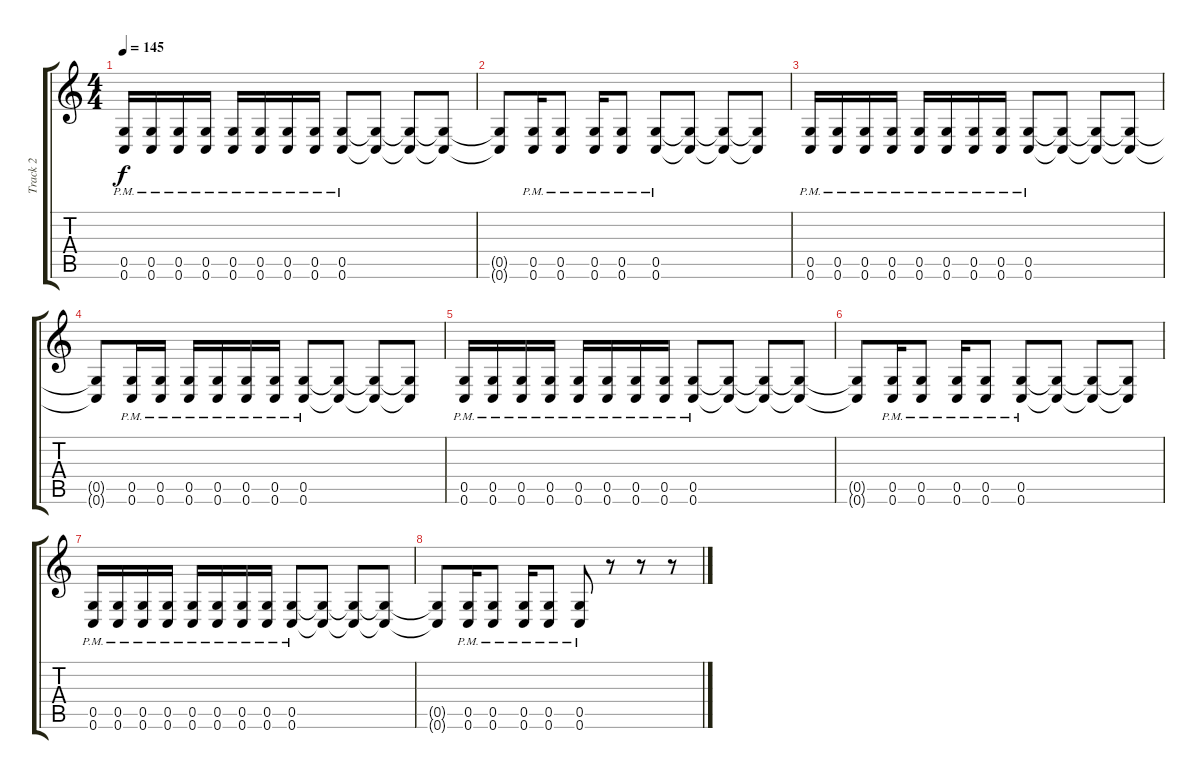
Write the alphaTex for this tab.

\track ("Track 2" "Track 2") {instrument distortionguitar}
\staff {score tabs}
\tuning (D4 A3 F3 C3 G2 C2) {hide}
\ts (4 4)
\section ("" "")
\tempo 145
\clef g2
\ks c
(0.5{pm} 0.6{pm}).16{dy f} (0.5{pm} 0.6{pm}).16 (0.5{pm} 0.6{pm}).16 (0.5{pm} 0.6{pm}).16 (0.5{pm} 0.6{pm}).16 (0.5{pm} 0.6{pm}).16 (0.5{pm} 0.6{pm}).16 (0.5{pm} 0.6{pm}).16 (0.5{pm} 0.6{pm}).8 (0.5{t} 0.6{t}).8 (0.5{t} 0.6{t}).8 (0.5{t} 0.6{t}).8 |
(0.5{t} 0.6{t}).8 (0.5{pm} 0.6{pm}).16 (0.5{pm} 0.6{pm}).8 (0.5{pm} 0.6{pm}).16 (0.5{pm} 0.6{pm}).8 (0.5{pm} 0.6{pm}).8 (0.5{t} 0.6{t}).8 (0.5{t} 0.6{t}).8 (0.5{t} 0.6{t}).8 |
(0.5{pm} 0.6{pm}).16 (0.5{pm} 0.6{pm}).16 (0.5{pm} 0.6{pm}).16 (0.5{pm} 0.6{pm}).16 (0.5{pm} 0.6{pm}).16 (0.5{pm} 0.6{pm}).16 (0.5{pm} 0.6{pm}).16 (0.5{pm} 0.6{pm}).16 (0.5{pm} 0.6{pm}).8 (0.5{t} 0.6{t}).8 (0.5{t} 0.6{t}).8 (0.5{t} 0.6{t}).8 |
(0.5{t} 0.6{t}).8 (0.5{pm} 0.6{pm}).16 (0.5{pm} 0.6{pm}).16 (0.5{pm} 0.6{pm}).16 (0.5{pm} 0.6{pm}).16 (0.5{pm} 0.6{pm}).16 (0.5{pm} 0.6{pm}).16 (0.5{pm} 0.6{pm}).8 (0.5{t} 0.6{t}).8 (0.5{t} 0.6{t}).8 (0.5{t} 0.6{t}).8 |
(0.5{pm} 0.6{pm}).16 (0.5{pm} 0.6{pm}).16 (0.5{pm} 0.6{pm}).16 (0.5{pm} 0.6{pm}).16 (0.5{pm} 0.6{pm}).16 (0.5{pm} 0.6{pm}).16 (0.5{pm} 0.6{pm}).16 (0.5{pm} 0.6{pm}).16 (0.5{pm} 0.6{pm}).8 (0.5{t} 0.6{t}).8 (0.5{t} 0.6{t}).8 (0.5{t} 0.6{t}).8 |
(0.5{t} 0.6{t}).8 (0.5{pm} 0.6{pm}).16 (0.5{pm} 0.6{pm}).8 (0.5{pm} 0.6{pm}).16 (0.5{pm} 0.6{pm}).8 (0.5{pm} 0.6{pm}).8 (0.5{t} 0.6{t}).8 (0.5{t} 0.6{t}).8 (0.5{t} 0.6{t}).8 |
(0.5{pm} 0.6{pm}).16 (0.5{pm} 0.6{pm}).16 (0.5{pm} 0.6{pm}).16 (0.5{pm} 0.6{pm}).16 (0.5{pm} 0.6{pm}).16 (0.5{pm} 0.6{pm}).16 (0.5{pm} 0.6{pm}).16 (0.5{pm} 0.6{pm}).16 (0.5{pm} 0.6{pm}).8 (0.5{t} 0.6{t}).8 (0.5{t} 0.6{t}).8 (0.5{t} 0.6{t}).8 |
(0.5{t} 0.6{t}).8 (0.5{pm} 0.6{pm}).16 (0.5{pm} 0.6{pm}).8 (0.5{pm} 0.6{pm}).16 (0.5{pm} 0.6{pm}).8 (0.5{pm} 0.6{pm}).8 r.8 r.8 r.8
